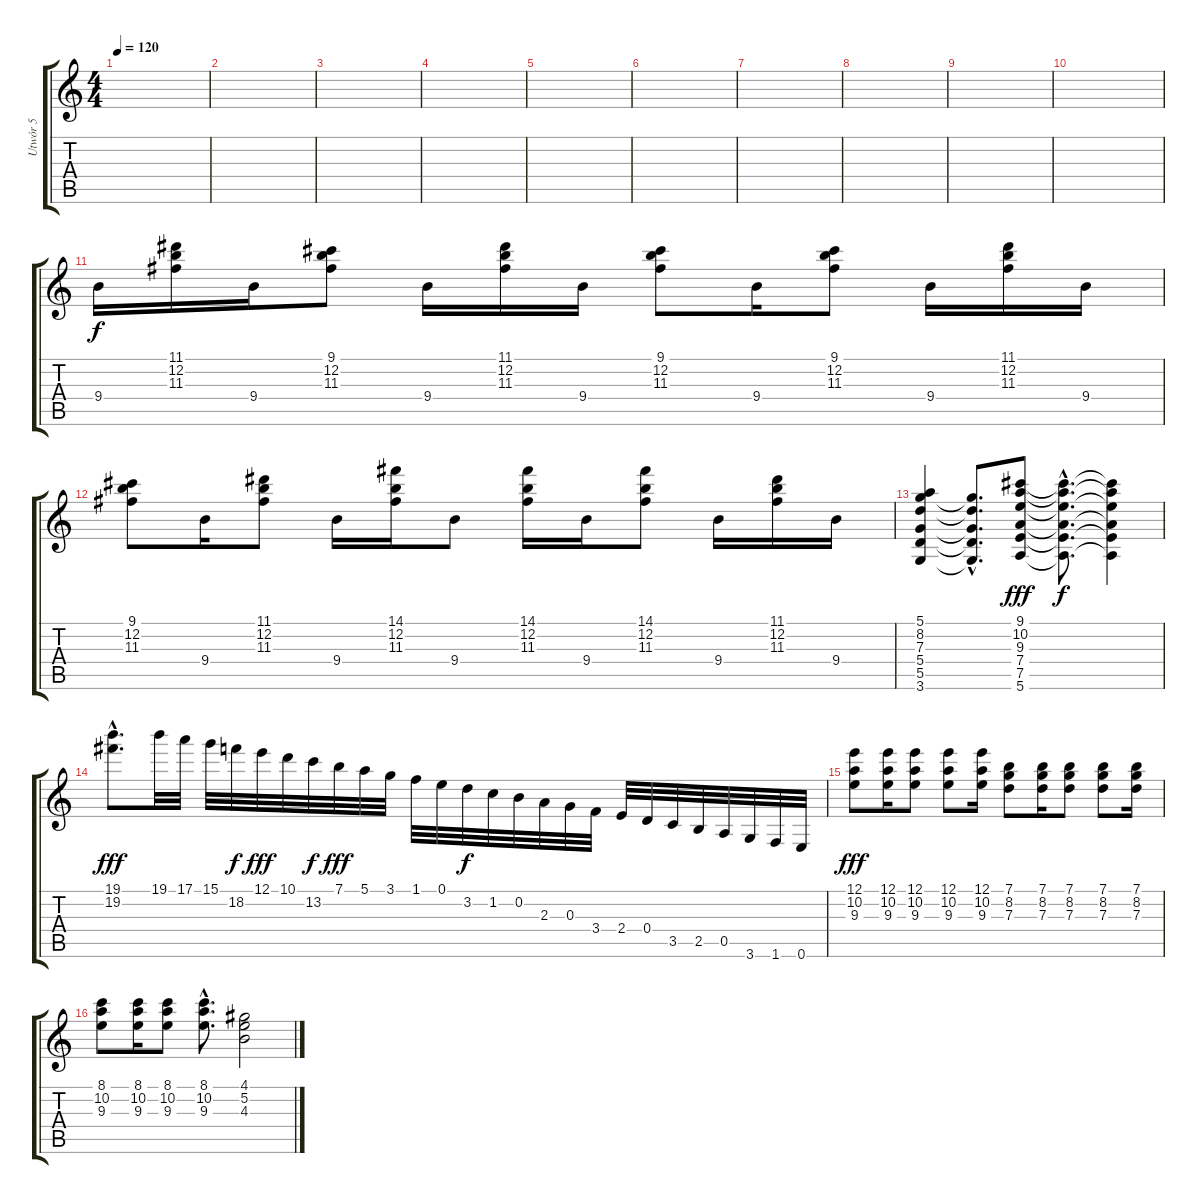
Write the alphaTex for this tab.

\track ("Utwór 5" "Utwór 5") {instrument rockorgan}
\staff {score tabs}
\tuning (E5 B4 G4 D4 A3 E3) {hide}
\ts (4 4)
\tempo 120
\clef g2
\ks c
|
|
|
|
|
|
|
|
|
|
9.4.16 (11.1 12.2 11.3).16 9.4.16 (9.1 12.2 11.3).8 9.4.16 (11.1 12.2 11.3).16 9.4.16 (9.1 12.2 11.3).8 9.4.16 (9.1 12.2 11.3).8 9.4.16 (11.1 12.2 11.3).16 9.4.16 |
(9.1 12.2 11.3).8 9.4.16 (11.1 12.2 11.3).8 9.4.16 (14.1 12.2 11.3).16 9.4.8 (14.1 12.2 11.3).16 9.4.16 (14.1 12.2 11.3).8 9.4.16 (11.1 12.2 11.3).16 9.4.16 |
(5.1 8.2 7.3 5.4 5.5 3.6).4 (8.2{hac t} 7.3{hac t} 5.4{hac t} 5.5{hac t} 3.6{hac t}).8{d dy f} (9.1 10.2 9.3 7.4 7.5 5.6).8{dy fff} (9.1{hac t} 10.2{hac t} 9.3{hac t} 7.4{hac t} 7.5{hac t} 5.6{hac t}).8{d dy f} (9.1{t} 10.2{t} 9.3{t} 7.4{t} 7.5{t} 5.6{t}).4 |
(19.1{hac} 19.2{hac}).8{d dy fff} 19.1.32 17.1.32 15.1.32 18.2.32{dy f} 12.1.32{dy fff} 10.1.32 13.2.32{dy f} 7.1.32{dy fff} 5.1.32 3.1.32 1.1.32 0.1.32 3.2.32{dy f} 1.2.32 0.2.32 2.3.32 0.3.32 3.4.32 2.4.32 0.4.32 3.5.32 2.5.32 0.5.32 3.6.32 1.6.32 0.6.32 |
(12.1 10.2 9.3).8{dy fff} (12.1 10.2 9.3).16 (12.1 10.2 9.3).8 (12.1 10.2 9.3).8 (12.1 10.2 9.3).16 (7.1 8.2 7.3).8 (7.1 8.2 7.3).16 (7.1 8.2 7.3).8 (7.1 8.2 7.3).8 (7.1 8.2 7.3).16 |
(8.1 10.2 9.3).8 (8.1 10.2 9.3).16 (8.1 10.2 9.3).8 (8.1{hac} 10.2{hac} 9.3{hac}).8{d} (4.1 5.2 4.3).2
